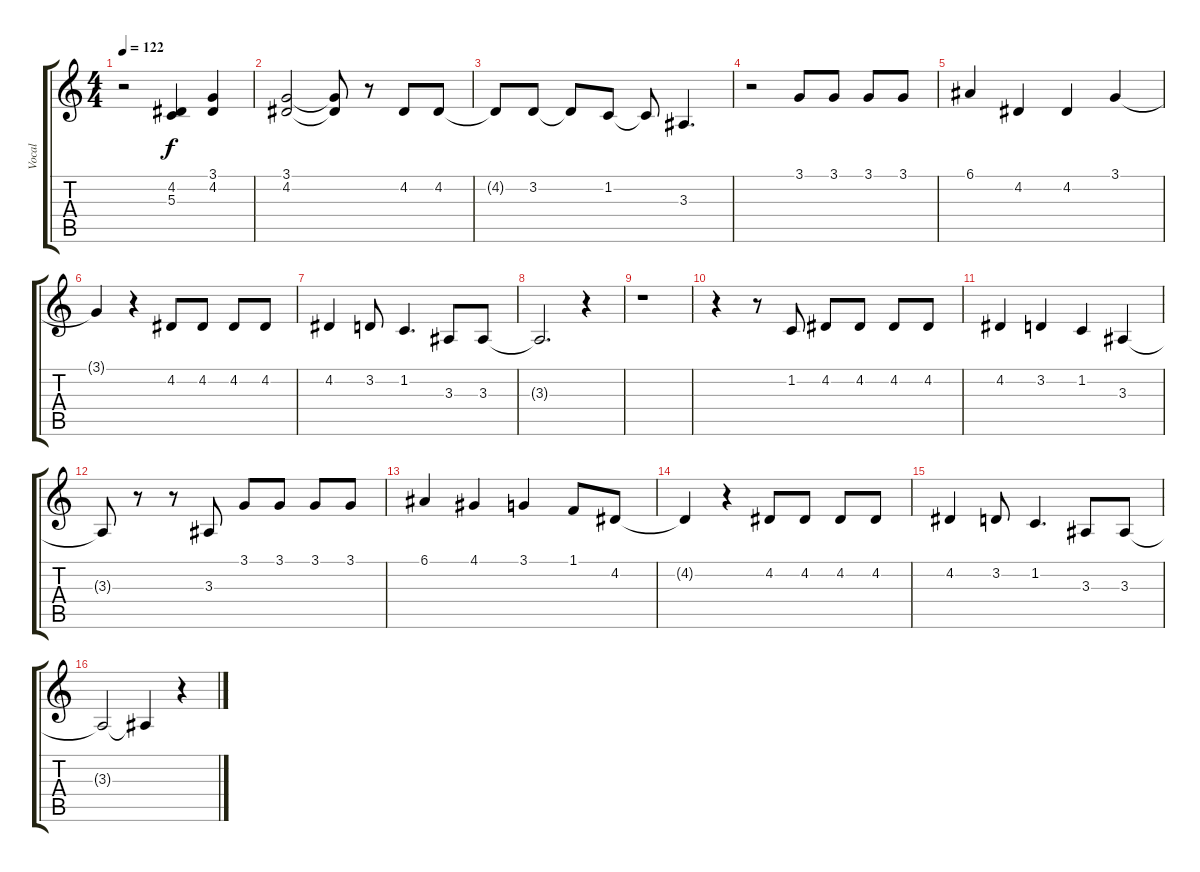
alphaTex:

\track ("Vocal" "Vocal") {instrument bassoon}
\staff {score tabs}
\tuning (E4 B3 G3 D3 A2 E2) {hide}
\ts (4 4)
\tempo 122
\clef g2
\ks c
r.2{dy f} (4.2 5.3).4 (3.1 4.2).4 |
(3.1 4.2).2 (3.1{t} 4.2{t}).8 r.8 4.2.8 4.2.8 |
4.2{t}.8 3.2.8 3.2{t}.8 1.2.8 1.2{t}.8 3.3.4{d} |
r.2 3.1.8 3.1.8 3.1.8 3.1.8 |
6.1.4 4.2.4 4.2.4 3.1.4 |
3.1{t}.4 r.4 4.2.8 4.2.8 4.2.8 4.2.8 |
4.2.4 3.2.8 1.2.4{d} 3.3.8 3.3.8 |
3.3{t}.2{d} r.4 |
r.1 |
r.4 r.8 1.2.8 4.2.8 4.2.8 4.2.8 4.2.8 |
4.2.4 3.2.4 1.2.4 3.3.4 |
3.3{t}.8 r.8 r.8 3.3.8 3.1.8 3.1.8 3.1.8 3.1.8 |
6.1.4 4.1.4 3.1.4 1.1.8 4.2.8 |
4.2{t}.4 r.4 4.2.8 4.2.8 4.2.8 4.2.8 |
4.2.4 3.2.8 1.2.4{d} 3.3.8 3.3.8 |
3.3{t}.2 3.3{t}.4 r.4
